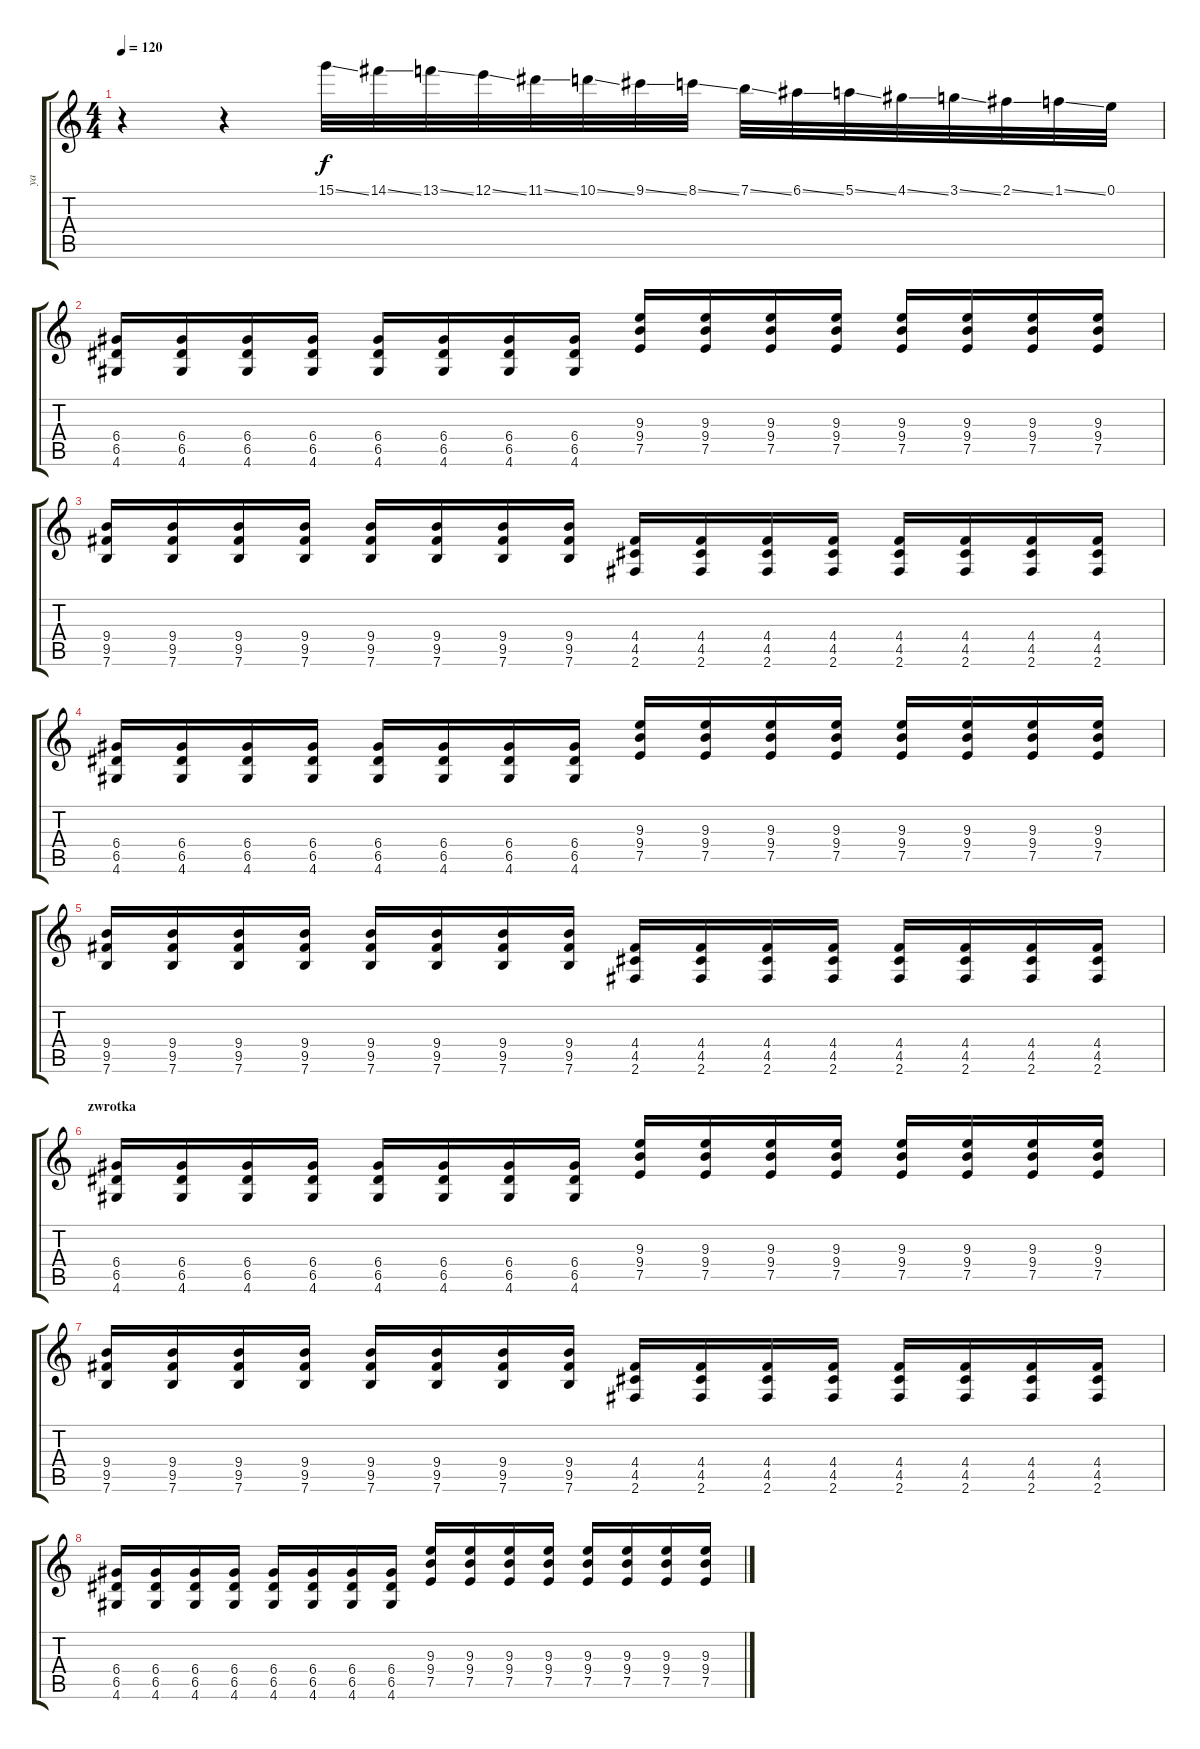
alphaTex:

\track ("ya" "ya") {instrument overdrivenguitar}
\staff {score tabs}
\tuning (E4 B3 G3 D3 A2 E2) {hide}
\ts (4 4)
\tempo 120
\clef g2
\ks c
r.4{dy f} r.4 15.1{ss}.32 14.1{ss}.32 13.1{ss}.32 12.1{ss}.32 11.1{ss}.32 10.1{ss}.32 9.1{ss}.32 8.1{ss}.32 7.1{ss}.32 6.1{ss}.32 5.1{ss}.32 4.1{ss}.32 3.1{ss}.32 2.1{ss}.32 1.1{ss}.32 0.1.32 |
(6.4 6.5 4.6).16 (6.4 6.5 4.6).16 (6.4 6.5 4.6).16 (6.4 6.5 4.6).16 (6.4 6.5 4.6).16 (6.4 6.5 4.6).16 (6.4 6.5 4.6).16 (6.4 6.5 4.6).16 (9.3 9.4 7.5).16 (9.3 9.4 7.5).16 (9.3 9.4 7.5).16 (9.3 9.4 7.5).16 (9.3 9.4 7.5).16 (9.3 9.4 7.5).16 (9.3 9.4 7.5).16 (9.3 9.4 7.5).16 |
(9.4 9.5 7.6).16 (9.4 9.5 7.6).16 (9.4 9.5 7.6).16 (9.4 9.5 7.6).16 (9.4 9.5 7.6).16 (9.4 9.5 7.6).16 (9.4 9.5 7.6).16 (9.4 9.5 7.6).16 (4.4 4.5 2.6).16 (4.4 4.5 2.6).16 (4.4 4.5 2.6).16 (4.4 4.5 2.6).16 (4.4 4.5 2.6).16 (4.4 4.5 2.6).16 (4.4 4.5 2.6).16 (4.4 4.5 2.6).16 |
(6.4 6.5 4.6).16 (6.4 6.5 4.6).16 (6.4 6.5 4.6).16 (6.4 6.5 4.6).16 (6.4 6.5 4.6).16 (6.4 6.5 4.6).16 (6.4 6.5 4.6).16 (6.4 6.5 4.6).16 (9.3 9.4 7.5).16 (9.3 9.4 7.5).16 (9.3 9.4 7.5).16 (9.3 9.4 7.5).16 (9.3 9.4 7.5).16 (9.3 9.4 7.5).16 (9.3 9.4 7.5).16 (9.3 9.4 7.5).16 |
(9.4 9.5 7.6).16 (9.4 9.5 7.6).16 (9.4 9.5 7.6).16 (9.4 9.5 7.6).16 (9.4 9.5 7.6).16 (9.4 9.5 7.6).16 (9.4 9.5 7.6).16 (9.4 9.5 7.6).16 (4.4 4.5 2.6).16 (4.4 4.5 2.6).16 (4.4 4.5 2.6).16 (4.4 4.5 2.6).16 (4.4 4.5 2.6).16 (4.4 4.5 2.6).16 (4.4 4.5 2.6).16 (4.4 4.5 2.6).16 |
\section ("" "zwrotka")
(6.4 6.5 4.6).16 (6.4 6.5 4.6).16 (6.4 6.5 4.6).16 (6.4 6.5 4.6).16 (6.4 6.5 4.6).16 (6.4 6.5 4.6).16 (6.4 6.5 4.6).16 (6.4 6.5 4.6).16 (9.3 9.4 7.5).16 (9.3 9.4 7.5).16 (9.3 9.4 7.5).16 (9.3 9.4 7.5).16 (9.3 9.4 7.5).16 (9.3 9.4 7.5).16 (9.3 9.4 7.5).16 (9.3 9.4 7.5).16 |
(9.4 9.5 7.6).16 (9.4 9.5 7.6).16 (9.4 9.5 7.6).16 (9.4 9.5 7.6).16 (9.4 9.5 7.6).16 (9.4 9.5 7.6).16 (9.4 9.5 7.6).16 (9.4 9.5 7.6).16 (4.4 4.5 2.6).16 (4.4 4.5 2.6).16 (4.4 4.5 2.6).16 (4.4 4.5 2.6).16 (4.4 4.5 2.6).16 (4.4 4.5 2.6).16 (4.4 4.5 2.6).16 (4.4 4.5 2.6).16 |
(6.4 6.5 4.6).16 (6.4 6.5 4.6).16 (6.4 6.5 4.6).16 (6.4 6.5 4.6).16 (6.4 6.5 4.6).16 (6.4 6.5 4.6).16 (6.4 6.5 4.6).16 (6.4 6.5 4.6).16 (9.3 9.4 7.5).16 (9.3 9.4 7.5).16 (9.3 9.4 7.5).16 (9.3 9.4 7.5).16 (9.3 9.4 7.5).16 (9.3 9.4 7.5).16 (9.3 9.4 7.5).16 (9.3 9.4 7.5).16
